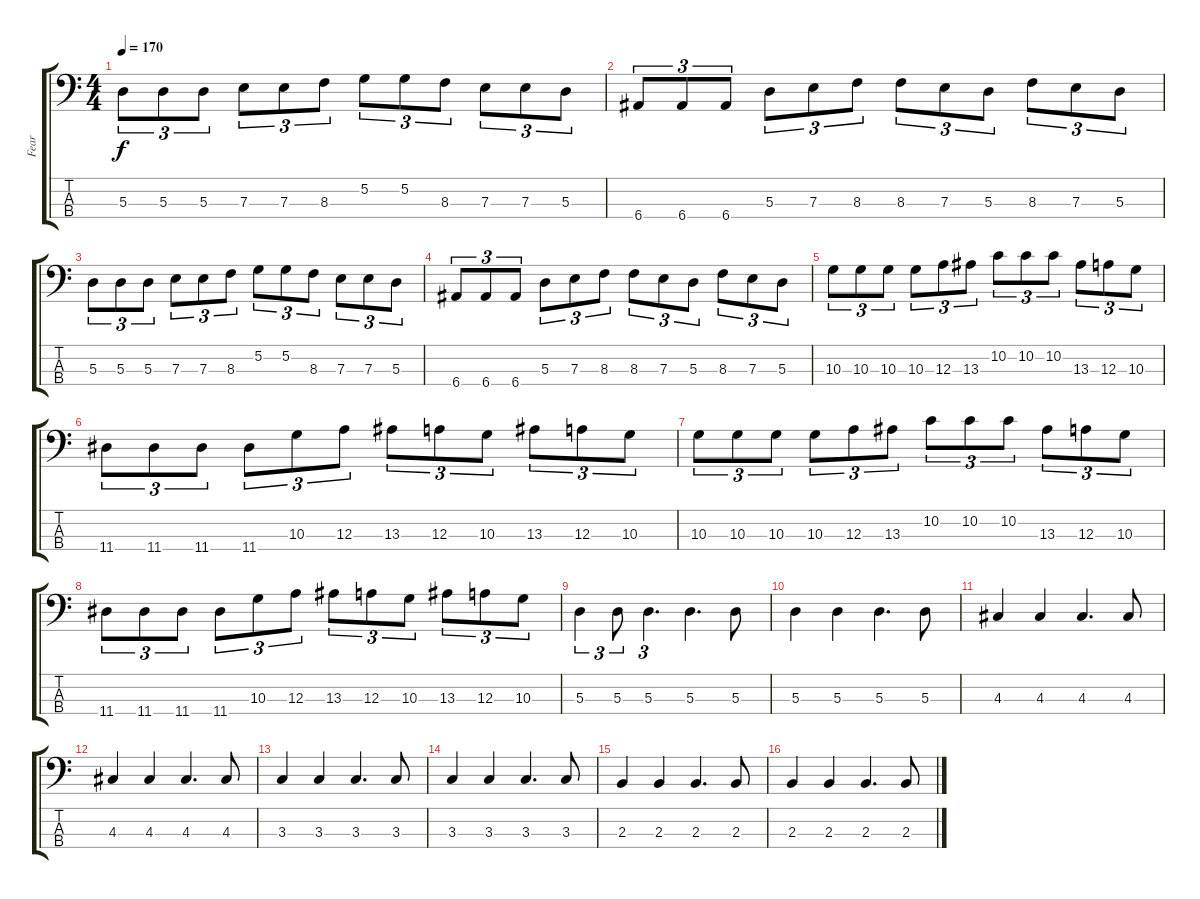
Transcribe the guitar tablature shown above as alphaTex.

\track ("Fear" "Fear") {instrument electricbassfinger}
\staff {score tabs}
\tuning (G2 D2 A1 E1) {hide}
\ts (4 4)
\tempo 170
\clef f4
\ks c
5.3.8{tu (3 2) dy f} 5.3.8{tu (3 2)} 5.3.8{tu (3 2)} 7.3.8{tu (3 2)} 7.3.8{tu (3 2)} 8.3.8{tu (3 2)} 5.2.8{tu (3 2)} 5.2.8{tu (3 2)} 8.3.8{tu (3 2)} 7.3.8{tu (3 2)} 7.3.8{tu (3 2)} 5.3.8{tu (3 2)} |
6.4.8{tu (3 2)} 6.4.8{tu (3 2)} 6.4.8{tu (3 2)} 5.3.8{tu (3 2)} 7.3.8{tu (3 2)} 8.3.8{tu (3 2)} 8.3.8{tu (3 2)} 7.3.8{tu (3 2)} 5.3.8{tu (3 2)} 8.3.8{tu (3 2)} 7.3.8{tu (3 2)} 5.3.8{tu (3 2)} |
5.3.8{tu (3 2)} 5.3.8{tu (3 2)} 5.3.8{tu (3 2)} 7.3.8{tu (3 2)} 7.3.8{tu (3 2)} 8.3.8{tu (3 2)} 5.2.8{tu (3 2)} 5.2.8{tu (3 2)} 8.3.8{tu (3 2)} 7.3.8{tu (3 2)} 7.3.8{tu (3 2)} 5.3.8{tu (3 2)} |
6.4.8{tu (3 2)} 6.4.8{tu (3 2)} 6.4.8{tu (3 2)} 5.3.8{tu (3 2)} 7.3.8{tu (3 2)} 8.3.8{tu (3 2)} 8.3.8{tu (3 2)} 7.3.8{tu (3 2)} 5.3.8{tu (3 2)} 8.3.8{tu (3 2)} 7.3.8{tu (3 2)} 5.3.8{tu (3 2)} |
10.3.8{tu (3 2)} 10.3.8{tu (3 2)} 10.3.8{tu (3 2)} 10.3.8{tu (3 2)} 12.3.8{tu (3 2)} 13.3.8{tu (3 2)} 10.2.8{tu (3 2)} 10.2.8{tu (3 2)} 10.2.8{tu (3 2)} 13.3.8{tu (3 2)} 12.3.8{tu (3 2)} 10.3.8{tu (3 2)} |
11.4.8{tu (3 2)} 11.4.8{tu (3 2)} 11.4.8{tu (3 2)} 11.4.8{tu (3 2)} 10.3.8{tu (3 2)} 12.3.8{tu (3 2)} 13.3.8{tu (3 2)} 12.3.8{tu (3 2)} 10.3.8{tu (3 2)} 13.3.8{tu (3 2)} 12.3.8{tu (3 2)} 10.3.8{tu (3 2)} |
10.3.8{tu (3 2)} 10.3.8{tu (3 2)} 10.3.8{tu (3 2)} 10.3.8{tu (3 2)} 12.3.8{tu (3 2)} 13.3.8{tu (3 2)} 10.2.8{tu (3 2)} 10.2.8{tu (3 2)} 10.2.8{tu (3 2)} 13.3.8{tu (3 2)} 12.3.8{tu (3 2)} 10.3.8{tu (3 2)} |
11.4.8{tu (3 2)} 11.4.8{tu (3 2)} 11.4.8{tu (3 2)} 11.4.8{tu (3 2)} 10.3.8{tu (3 2)} 12.3.8{tu (3 2)} 13.3.8{tu (3 2)} 12.3.8{tu (3 2)} 10.3.8{tu (3 2)} 13.3.8{tu (3 2)} 12.3.8{tu (3 2)} 10.3.8{tu (3 2)} |
5.3.4{tu (3 2)} 5.3.8{tu (3 2)} 5.3.4{d tu (3 2)} 5.3.4{d} 5.3.8 |
5.3.4 5.3.4 5.3.4{d} 5.3.8 |
4.3.4 4.3.4 4.3.4{d} 4.3.8 |
4.3.4 4.3.4 4.3.4{d} 4.3.8 |
3.3.4 3.3.4 3.3.4{d} 3.3.8 |
3.3.4 3.3.4 3.3.4{d} 3.3.8 |
2.3.4 2.3.4 2.3.4{d} 2.3.8 |
2.3.4 2.3.4 2.3.4{d} 2.3.8
